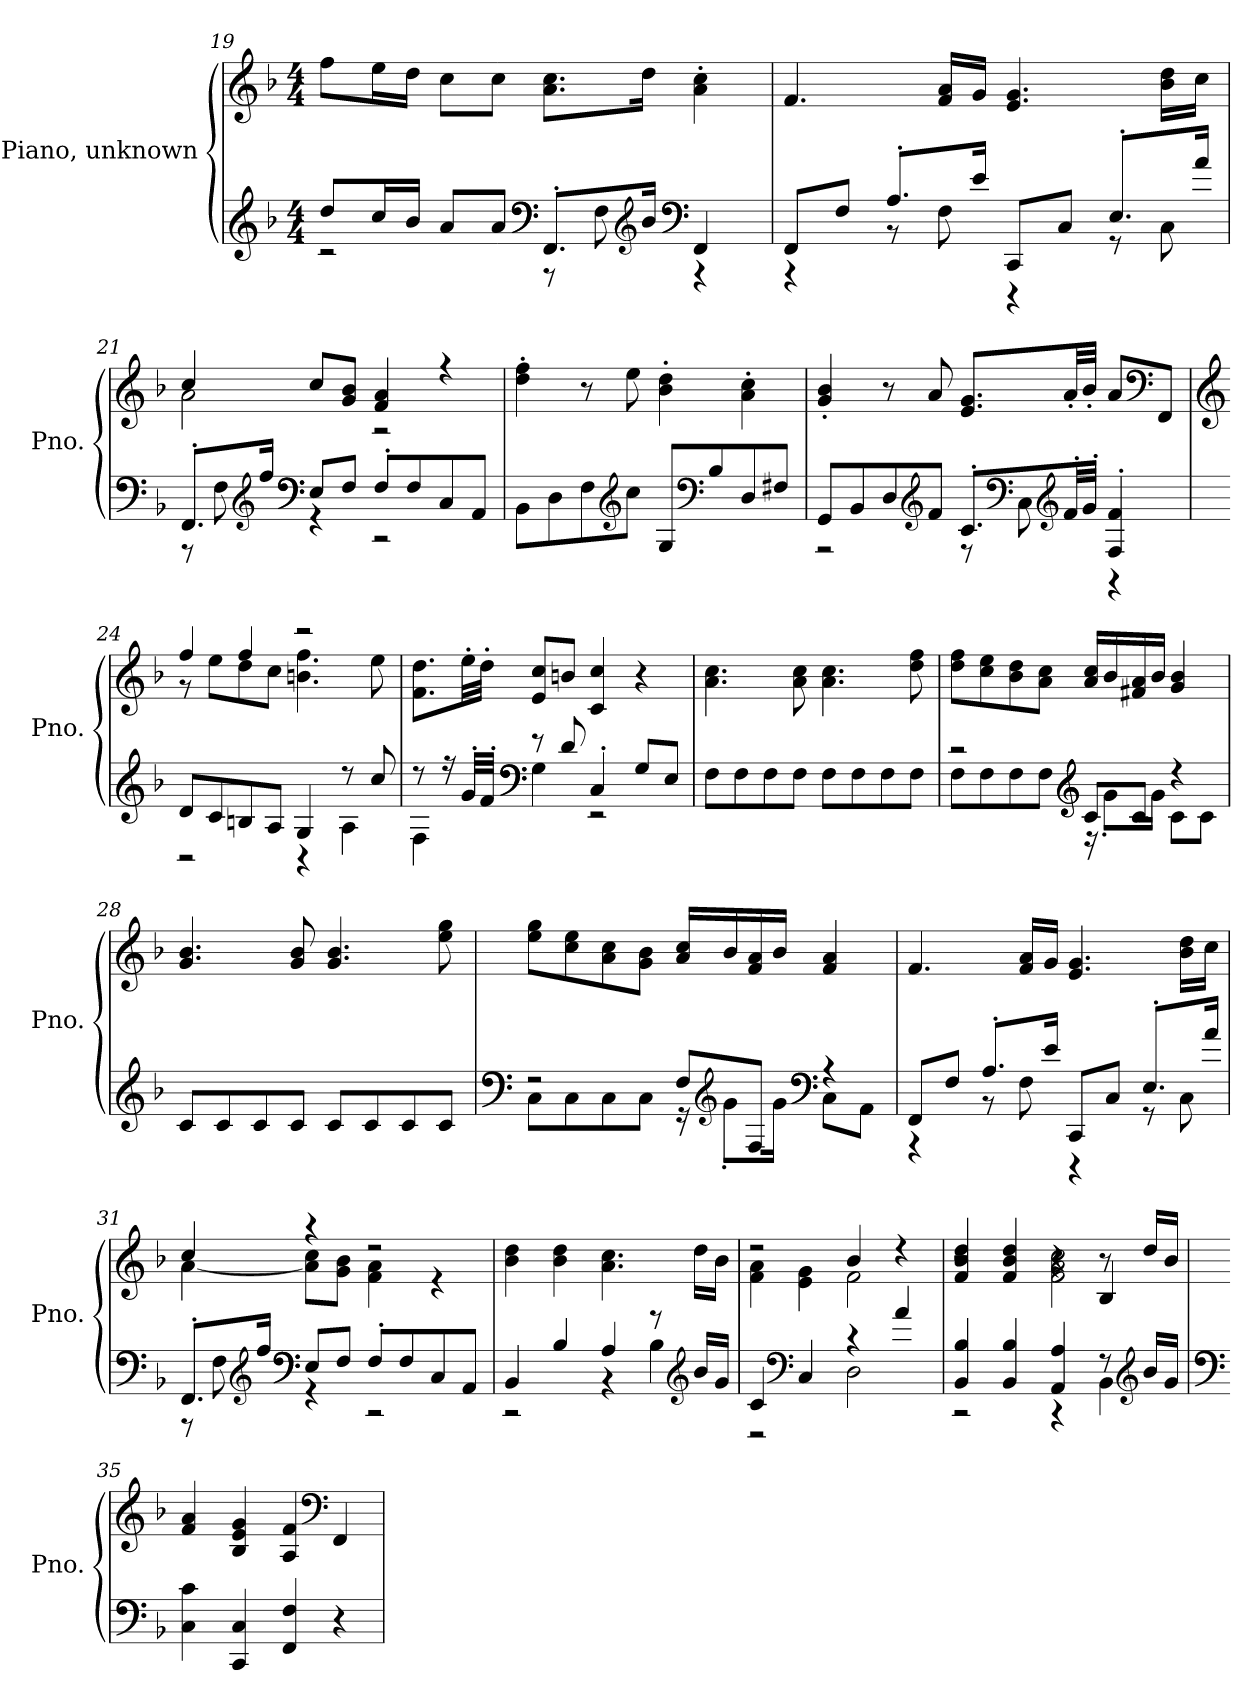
**kern	**kern
*part1	*part1
*staff2	*staff1
*I"Piano, unknown	*
*I'Pno.	*
!!LO:LB:g=z
*clefG2	*clefG2
*k[b-]	*k[b-]
*M4/4	*M4/4
=19	=19
*^	*
8dd/L	2r	8ff\L
16cc/L	.	16ee\L
16b-/JJ	.	16dd\JJ
8a/L	.	8cc\L
8a/J	.	8cc\J
*clefF4	*	*
8.FF'/L	8r	8.a\ 8.cc\L
.	8F\	.
*clefG2	*	*
16b-/Jk	.	16dd\Jk
*clefF4	*	*
4FF/	4r	4a\' 4cc\'
=20	=20	=20
8FF/L	4r	4.f/
8F/J	.	.
8.A'/L	8r	.
.	8F\	16f/ 16a/LL
16e/Jk	.	16g/JJ
8CC/L	4r	4.e/ 4.g/
8C/J	.	.
8.E'/L	8r	.
.	8C\	16b-\ 16dd\LL
16a/Jk	.	16cc\JJ
=21	=21	=21
*	*	*^
8.FF'/L	8r	4cc/	2a\
.	8F\	.	.
*clefG2	*	*	*
16ff/Jk	.	.	.
*clefF4	*	*	*
8E/L	4r	8cc/L	.
8F/J	.	8g/ 8b-/J	.
8F'/L	2r	4f/ 4a/	2r
8F/	.	.	.
8C/	.	4r	.
8AA/J	.	.	.
*v	*v	*	*
*	*v	*v
!!LO:PB:g=z
=22	=22
8BB-\L	4dd\' 4ff\'
8D\	.
8F\	8r
*clefG2	*
8cc\J	8ee\
8G/L	4b-\' 4dd\'
*clefF4	*
8B-/	.
8D/	4a\' 4cc\'
8F#X/J	.
=23	=23
*^	*
8GG/L	2r	4g/' 4b-/'
8BB-/	.	.
8D/	.	8r
*clefG2	*	*
8f/J	.	8a/
8.c'/L	8r	8.e/ 8.g/L
*clefF4	*	*
.	8C\	.
*clefG2	*	*
32f'/LL	.	32a'/LL
32g'/JJJ	.	32b-'/JJJ
4F/' 4f/'	4r	8a/L
*	*	*clefF4
.	.	8FF/J
=24	=24	=24
*	*	*clefG2
*	*	*^
8d/L	2r	4ff/	8r
8c/	.	.	8ee\L
8Bn/	.	4ff/	8dd\
8A/J	.	.	8cc\J
4G/	4r	2r	4.bn\ 4.ff\
8r	4A\	.	.
8cc/	.	.	8ee\
*	*	*v	*v
!!LO:LB:g=z
=25	=25	=25
8r	4F\	8.f\ 8.dd\L
16r	.	.
32g'/LLL	.	32ee'\LL
32f'/JJJ	.	32dd'\JJJ
*clefF4	*	*
8r	4G\	8e/ 8cc/L
8d/	.	8bn/J
4C'/	2r	4c/ 4cc/
8G/L	.	4r
8E/J	.	.
*v	*v	*
=26	=26
8F\L	4.a\ 4.cc\
8F\	.
8F\	.
8F\J	8a\ 8cc\
8F\L	4.a\ 4.cc\
8F\	.
8F\	.
8F\J	8dd\ 8ff\
=27	=27
*^	*
2r	8F\L	8dd\ 8ff\L
.	8F\	8cc\ 8ee\
.	8F\	8b-\ 8dd\
.	8F\J	8a\ 8cc\J
*clefG2	*	*
8c/L	16r	16a/ 16cc/LL
.	8g'\L	16b-/
8c/J	.	16f#X/ 16a/
.	16g\Jk	16b-/JJ
4r	8c\L	4g/ 4b-/
.	8c\J	.
*v	*v	*
=28	=28
8c/L	4.g/ 4.b-/
8c/	.
8c/	.
8c/J	8g/ 8b-/
8c/L	4.g/ 4.b-/
8c/	.
8c/	.
8c/J	8ee\ 8gg\
!!LO:LB:g=z
=29	=29
*clefF4	*
*^	*
2r	8C\L	8ee\ 8gg\L
.	8C\	8cc\ 8ee\
.	8C\	8a\ 8cc\
.	8C\J	8g\ 8b-\J
8F/L	16r	16a/ 16cc/LL
*clefG2	*	*
.	8g'\L	16b-/
8F/J	.	16f/ 16a/
.	16g\Jk	16b-/JJ
*clefF4	*	*
4r	8C\L	4f/ 4a/
.	8AA\J	.
=30	=30	=30
8FF/L	4r	4.f/
8F/J	.	.
8.A'/L	8r	.
.	8F\	16f/ 16a/LL
16e/Jk	.	16g/JJ
8CC/L	4r	4.e/ 4.g/
8C/J	.	.
8.E'/L	8r	.
.	8C\	16b-\ 16dd\LL
16a/Jk	.	16cc\JJ
=31	=31	=31
*	*	*^
8.FF'/L	8r	4cc/	[4a\
.	8F\	.	.
*clefG2	*	*	*
16ff/Jk	.	.	.
*clefF4	*	*	*
8E/L	4r	4r	8a\] 8cc\L
8F/J	.	.	8g\ 8b-\J
8F'/L	2r	2r	4f\ 4a\
8F/	.	.	.
8C/	.	.	4r
8AA/J	.	.	.
*	*	*v	*v
!!LO:LB:g=z
=32	=32	=32
4BB-/	2r	4b-\ 4dd\
4B-/	.	4b-\ 4dd\
4A/	4r	4.a\ 4.cc\
8r	4B-\	.
*clefG2	*	*
16b-/LL	.	16dd\LL
16g/JJ	.	16b-\JJ
=33	=33	=33
*	*	*^
4c/	2r	2r	4f\ 4a\
*clefF4	*	*	*
4C/	.	.	4e\ 4g\
4r	2D\	4b-/	2f\
4a/	.	4r	.
=34	=34	=34	=34
*	*	*	*^
4BB-/ 4B-/	2r	4f/ 4b-/ 4dd/	2r	2r
4BB-/ 4B-/	.	4f/ 4b-/ 4dd/	.	.
4AA/ 4A/	4r	4r	2f\ 2a\ 2cc\	4r
8r	4BB-\	8r	.	4B-/
*clefG2	*	*	*	*
16b-/LL	.	16dd/LL	.	.
16g/JJ	.	16b-/JJ	.	.
*v	*v	*	*	*
*	*v	*v	*v
=35	=35
*clefF4	*
4C\ 4c\	4f/ 4a/
4CC/ 4C/	4B-/ 4e/ 4g/
4FF/ 4F/	4A/ 4f/
*	*clefF4
4r	4FF/
=	=
*-	*-
